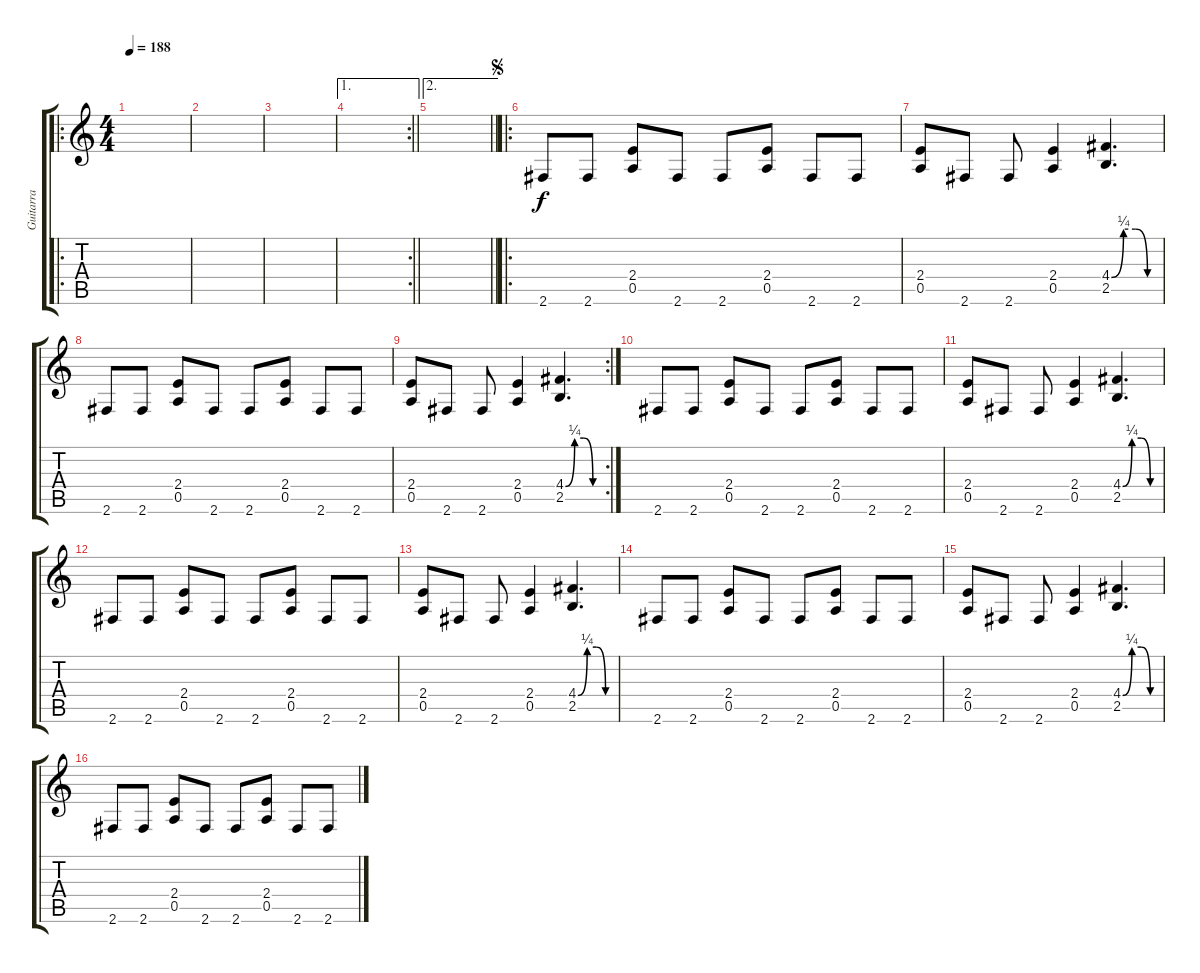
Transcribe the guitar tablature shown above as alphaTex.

\track ("Guitarra" "Guitarra") {instrument distortionguitar}
\staff {score tabs}
\tuning (E4 B3 G3 D3 A2 E2) {hide}
\ro
\ts (4 4)
\tempo 188
\clef g2
\ks c
|
|
|
\ae 1
\rc 2
\barLineRight lightlight
|
\ae 2
\barLineRight lightlight
|
\ro
\jump segno
2.6.8 2.6.8 (2.4 0.5).8 2.6.8 2.6.8 (2.4 0.5).8 2.6.8 2.6.8 |
(2.4 0.5).8 2.6.8 2.6.8 (2.4 0.5).4 (4.4{be (custom 0 0 15 1 30 1 45 0 60 0)} 2.5).4{d} |
2.6.8 2.6.8 (2.4 0.5).8 2.6.8 2.6.8 (2.4 0.5).8 2.6.8 2.6.8 |
\rc 2
(2.4 0.5).8 2.6.8 2.6.8 (2.4 0.5).4 (4.4{be (custom 0 0 15 1 30 1 45 0 60 0)} 2.5).4{d} |
2.6.8 2.6.8 (2.4 0.5).8 2.6.8 2.6.8 (2.4 0.5).8 2.6.8 2.6.8 |
(2.4 0.5).8 2.6.8 2.6.8 (2.4 0.5).4 (4.4{be (custom 0 0 15 1 30 1 45 0 60 0)} 2.5).4{d} |
2.6.8 2.6.8 (2.4 0.5).8 2.6.8 2.6.8 (2.4 0.5).8 2.6.8 2.6.8 |
(2.4 0.5).8 2.6.8 2.6.8 (2.4 0.5).4 (4.4{be (custom 0 0 15 1 30 1 45 0 60 0)} 2.5).4{d} |
2.6.8 2.6.8 (2.4 0.5).8 2.6.8 2.6.8 (2.4 0.5).8 2.6.8 2.6.8 |
(2.4 0.5).8 2.6.8 2.6.8 (2.4 0.5).4 (4.4{be (custom 0 0 15 1 30 1 45 0 60 0)} 2.5).4{d} |
2.6.8 2.6.8 (2.4 0.5).8 2.6.8 2.6.8 (2.4 0.5).8 2.6.8 2.6.8
